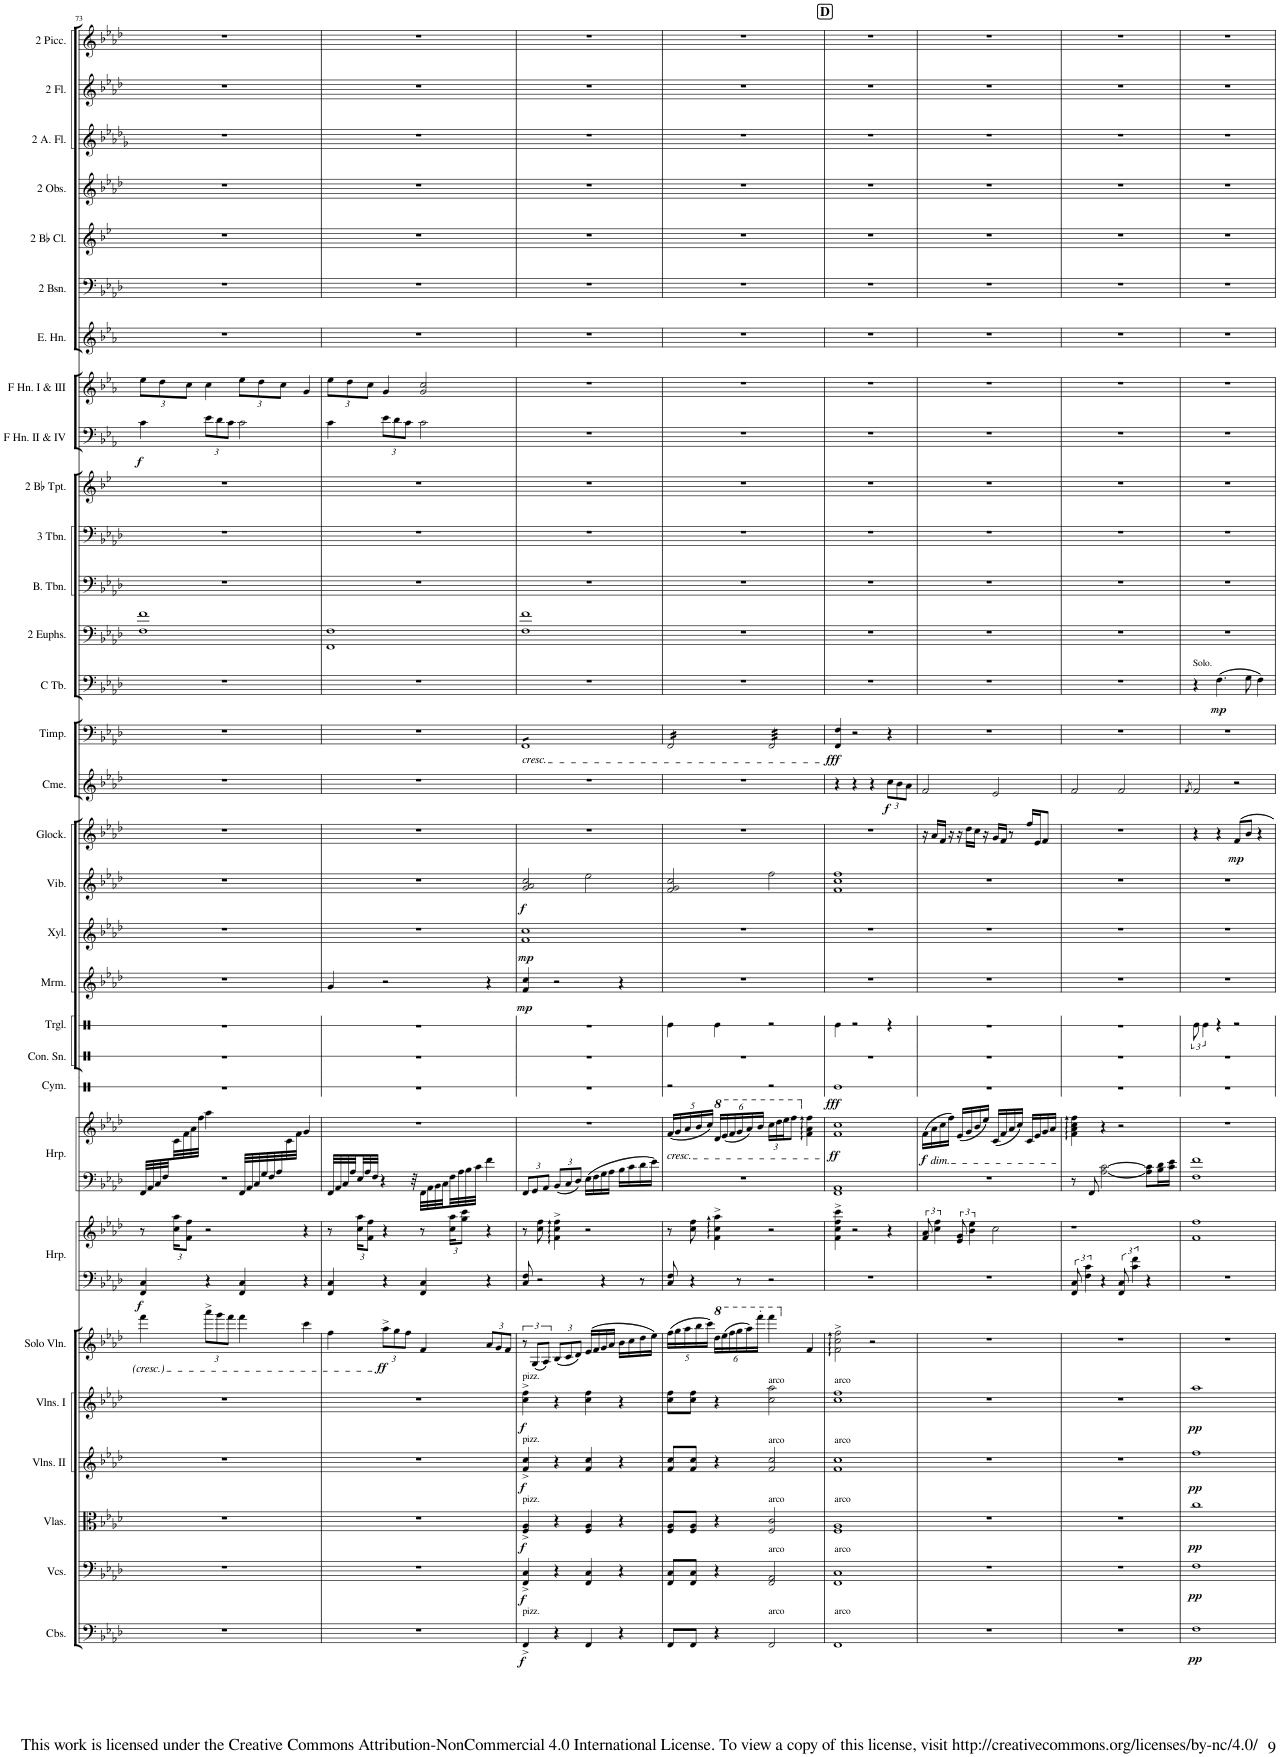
**kern	**dynam	**kern	**dynam	**kern	**dynam	**kern	**dynam	**kern	**dynam	**kern	**dynam	**kern	**kern	**dynam	**kern	**kern	**dynam	**kern	**dynam	**kern	**kern	**kern	**dynam	**kern	**dynam	**kern	**dynam	**kern	**dynam	**kern	**dynam	**kern	**dynam	**kern	**dynam	**kern	**kern	**kern	**kern	**kern	**dynam	**kern	**kern	**kern	**kern	**kern	**kern	**kern	**kern
*part31	*part31	*part30	*part30	*part29	*part29	*part28	*part28	*part27	*part27	*part26	*part26	*part25	*part25	*part25	*part24	*part24	*part24	*part23	*part23	*part22	*part21	*part20	*part20	*part19	*part19	*part18	*part18	*part17	*part17	*part16	*part16	*part15	*part15	*part14	*part14	*part13	*part12	*part11	*part10	*part9	*part9	*part8	*part7	*part6	*part5	*part4	*part3	*part2	*part1
*staff33	*staff33	*staff32	*staff32	*staff31	*staff31	*staff30	*staff30	*staff29	*staff29	*staff28	*staff28	*staff27	*staff26	*staff26/27	*staff25	*staff24	*staff24/25	*staff23	*staff23	*staff22	*staff21	*staff20	*staff20	*staff19	*staff19	*staff18	*staff18	*staff17	*staff17	*staff16	*staff16	*staff15	*staff15	*staff14	*staff14	*staff13	*staff12	*staff11	*staff10	*staff9	*staff9	*staff8	*staff7	*staff6	*staff5	*staff4	*staff3	*staff2	*staff1
*I"Contrabasses	*	*I"Violoncellos	*	*I"Violas	*	*I"Violino II	*	*I"Violins I	*	*I"Solo Violin	*	*I"Harp	*	*	*I"Harp	*	*	*I"Cymbal	*	*I"Concert Snare Drum	*I"Triangle	*I"Marimba	*	*I"Xylophone	*	*I"Vibraphone	*	*I"Glockenspiel	*	*I"Chromatic Chimes	*	*I"Timpani	*	*I"C Tuba	*	*I"2 Euphoniums	*I"Bass Trombone	*I"3 Trombone	*I"2 Bb Trumpets	*I"Horn in F II &amp; IV	*	*I"Horn in F I &amp; III	*I"English Horn	*I"2 Bassoons	*I"2 Bb Clarinets	*I"2 Oboes	*I"2 Alto Flutes	*I"2 Flutes	*I"2 Piccolo
*I'Cbs.	*	*I'Vcs.	*	*I'Vlas.	*	*	*	*I'Vlns. I	*	*I'Solo Vln.	*	*I'Hrp.	*	*	*I'Hrp.	*	*	*I'Cym.	*	*I'Con. Sn.	*I'Trgl.	*I'Mrm.	*	*I'Xyl.	*	*I'Vib.	*	*I'Glock.	*	*I'Cme.	*	*I'Timp.	*	*I'C Tb.	*	*I'2 Euphs.	*I'B. Tbn.	*I'3 Tbn.	*I'2 Bb Tpt.	*	*	*	*I'E. Hn.	*I'2 Bsn.	*I'2 Bb Cl.	*I'2 Obs.	*I'2 A. Fl.	*I'2 Fl.	*I'2 Picc.
!!LO:PB:g=z
*clefF4	*	*clefF4	*	*clefC3	*	*clefG2	*	*clefG2	*	*clefG2	*	*clefF4	*clefG2	*	*clefF4	*clefG2	*	*clefX	*	*clefX	*clefX	*clefG2	*	*clefG2	*	*clefG2	*	*clefG2	*	*clefG2	*	*clefF4	*	*clefF4	*	*clefF4	*clefF4	*clefF4	*clefG2	*clefF4	*	*clefG2	*clefG2	*clefF4	*clefG2	*clefG2	*clefG2	*clefG2	*clefG2
*Trd7c12	*	*	*	*	*	*	*	*	*	*	*	*	*	*	*	*	*	*	*	*	*	*	*	*Trd-7c-12	*	*	*	*Trd-14c-24	*	*	*	*	*	*	*	*	*	*	*Trd1c2	*Trd4c7	*	*Trd4c7	*Trd4c7	*	*Trd1c2	*	*Trd3c5	*	*Trd-7c-12
*k[b-e-a-d-]	*	*k[b-e-a-d-]	*	*k[b-e-a-d-]	*	*k[b-e-a-d-]	*	*k[b-e-a-d-]	*	*k[b-e-a-d-]	*	*k[b-e-a-d-]	*k[b-e-a-d-]	*	*k[b-e-a-d-]	*k[b-e-a-d-]	*	*k[]	*	*k[]	*k[]	*k[b-e-a-d-]	*	*k[b-e-a-d-]	*	*k[b-e-a-d-]	*	*k[b-e-a-d-]	*	*k[b-e-a-d-]	*	*k[b-e-a-d-]	*	*k[b-e-a-d-]	*	*k[b-e-a-d-]	*k[b-e-a-d-]	*k[b-e-a-d-]	*k[b-e-]	*k[b-e-a-]	*	*k[b-e-a-]	*k[b-e-a-]	*k[b-e-a-d-]	*k[b-e-]	*k[b-e-a-d-]	*k[b-e-a-d-g-]	*k[b-e-a-d-]	*k[b-e-a-d-]
*M4/4	*	*M4/4	*	*M4/4	*	*M4/4	*	*M4/4	*	*M4/4	*	*M4/4	*M4/4	*	*M4/4	*M4/4	*	*M4/4	*	*M4/4	*M4/4	*M4/4	*	*M4/4	*	*M4/4	*	*M4/4	*	*M4/4	*	*M4/4	*	*M4/4	*	*M4/4	*M4/4	*M4/4	*M4/4	*M4/4	*	*M4/4	*M4/4	*M4/4	*M4/4	*M4/4	*M4/4	*M4/4	*M4/4
=73	=73	=73	=73	=73	=73	=73	=73	=73	=73	=73	=73	=73	=73	=73	=73	=73	=73	=73	=73	=73	=73	=73	=73	=73	=73	=73	=73	=73	=73	=73	=73	=73	=73	=73	=73	=73	=73	=73	=73	=73	=73	=73	=73	=73	=73	=73	=73	=73	=73
*	*	*	*	*	*	*	*	*	*	*	*	*	*	*	*^	*	*	*	*	*	*	*	*	*	*	*	*	*	*	*	*	*	*	*	*	*	*	*	*	*	*	*	*	*	*	*	*	*	*
*	*	*	*	*	*	*	*	*	*	*	*	*	*	*	*	*	*	*	*	*	*	*	*	*	*	*	*	*	*	*	*	*	*	*	*	*	*	*	*	*	*	*	*Xbrackettup	*	*	*	*	*	*	*
!	!	!	!	!	!	!	!	!	!	!	!	!	!	!LO:DY:b=2	!	!	!	!	!	!	!	!	!	!	!	!	!	!	!	!	!	!	!	!	!	!	!	!	!	!	!	!LO:DY:b	!	!	!	!	!	!	!	!
1r	.	1r	.	1r	.	1r	.	1r	.	4fff\	.	4FF/ 4C/	8r	f	32FF/LLL	1r	8ryy	.	1r	.	1r	1r	1r	.	1r	.	1r	.	1r	.	1r	.	1r	.	1r	.	1F 1f	1r	1r	1r	4c\	f	12ee-\L	1r	1r	1r	1r	1r	1r	1r
.	.	.	.	.	.	.	.	.	.	.	.	.	.	.	32AA-/	.	.	.	.	.	.	.	.	.	.	.	.	.	.	.	.	.	.	.	.	.	.	.	.	.	.	.	.	.	.	.	.	.	.	.
.	.	.	.	.	.	.	.	.	.	.	.	.	.	.	32C/	.	.	.	.	.	.	.	.	.	.	.	.	.	.	.	.	.	.	.	.	.	.	.	.	.	.	.	.	.	.	.	.	.	.	.
.	.	.	.	.	.	.	.	.	.	.	.	.	.	.	.	.	.	.	.	.	.	.	.	.	.	.	.	.	.	.	.	.	.	.	.	.	.	.	.	.	.	.	12dd\	.	.	.	.	.	.	.
.	.	.	.	.	.	.	.	.	.	.	.	.	.	.	32F/	.	.	.	.	.	.	.	.	.	.	.	.	.	.	.	.	.	.	.	.	.	.	.	.	.	.	.	.	.	.	.	.	.	.	.
*	*	*	*	*	*	*	*	*	*	*	*	*	*Xbrackettup	*	*	*	*	*	*	*	*	*	*	*	*	*	*	*	*	*	*	*	*	*	*	*	*	*	*	*	*	*	*	*	*	*	*	*	*	*
.	.	.	.	.	.	.	.	.	.	.	.	.	24cc\ 24aa-\KL	.	4.ryy	.	32c\	.	.	.	.	.	.	.	.	.	.	.	.	.	.	.	.	.	.	.	.	.	.	.	.	.	.	.	.	.	.	.	.	.
.	.	.	.	.	.	.	.	.	.	.	.	.	.	.	.	.	32f\	.	.	.	.	.	.	.	.	.	.	.	.	.	.	.	.	.	.	.	.	.	.	.	.	.	.	.	.	.	.	.	.	.
.	.	.	.	.	.	.	.	.	.	.	.	.	12f\ 12ff\J	.	.	.	.	.	.	.	.	.	.	.	.	.	.	.	.	.	.	.	.	.	.	.	.	.	.	.	.	.	12cc\J	.	.	.	.	.	.	.
.	.	.	.	.	.	.	.	.	.	.	.	.	.	.	.	.	32a-\	.	.	.	.	.	.	.	.	.	.	.	.	.	.	.	.	.	.	.	.	.	.	.	.	.	.	.	.	.	.	.	.	.
.	.	.	.	.	.	.	.	.	.	.	.	.	.	.	.	.	32ff\JJJ	.	.	.	.	.	.	.	.	.	.	.	.	.	.	.	.	.	.	.	.	.	.	.	.	.	.	.	.	.	.	.	.	.
*	*	*	*	*	*	*	*	*	*	*Xbrackettup	*	*	*	*	*	*	*	*	*	*	*	*	*	*	*	*	*	*	*	*	*	*	*	*	*	*	*	*	*	*	*Xbrackettup	*	*	*	*	*	*	*	*	*
.	.	.	.	.	.	.	.	.	.	12aaa-^\L	.	4r	2r	.	.	.	4aa-\	.	.	.	.	.	.	.	.	.	.	.	.	.	.	.	.	.	.	.	.	.	.	.	12e-\L	.	4cc\	.	.	.	.	.	.	.
.	.	.	.	.	.	.	.	.	.	12ggg\	.	.	.	.	.	.	.	.	.	.	.	.	.	.	.	.	.	.	.	.	.	.	.	.	.	.	.	.	.	.	12d\	.	.	.	.	.	.	.	.	.
.	.	.	.	.	.	.	.	.	.	12fff\J	.	.	.	.	.	.	.	.	.	.	.	.	.	.	.	.	.	.	.	.	.	.	.	.	.	.	.	.	.	.	12c\J	.	.	.	.	.	.	.	.	.
.	.	.	.	.	.	.	.	.	.	4fff\	.	4FF/ 4C/	.	.	32FF/LLL	.	8.ryy	.	.	.	.	.	.	.	.	.	.	.	.	.	.	.	.	.	.	.	.	.	.	.	2c\	.	12ee-\L	.	.	.	.	.	.	.
.	.	.	.	.	.	.	.	.	.	.	.	.	.	.	32AA-/	.	.	.	.	.	.	.	.	.	.	.	.	.	.	.	.	.	.	.	.	.	.	.	.	.	.	.	.	.	.	.	.	.	.	.
.	.	.	.	.	.	.	.	.	.	.	.	.	.	.	32C/	.	.	.	.	.	.	.	.	.	.	.	.	.	.	.	.	.	.	.	.	.	.	.	.	.	.	.	.	.	.	.	.	.	.	.
.	.	.	.	.	.	.	.	.	.	.	.	.	.	.	.	.	.	.	.	.	.	.	.	.	.	.	.	.	.	.	.	.	.	.	.	.	.	.	.	.	.	.	12dd\	.	.	.	.	.	.	.
.	.	.	.	.	.	.	.	.	.	.	.	.	.	.	32G/	.	.	.	.	.	.	.	.	.	.	.	.	.	.	.	.	.	.	.	.	.	.	.	.	.	.	.	.	.	.	.	.	.	.	.
.	.	.	.	.	.	.	.	.	.	.	.	.	.	.	32F/	.	.	.	.	.	.	.	.	.	.	.	.	.	.	.	.	.	.	.	.	.	.	.	.	.	.	.	.	.	.	.	.	.	.	.
.	.	.	.	.	.	.	.	.	.	.	.	.	.	.	32A-/	.	.	.	.	.	.	.	.	.	.	.	.	.	.	.	.	.	.	.	.	.	.	.	.	.	.	.	.	.	.	.	.	.	.	.
.	.	.	.	.	.	.	.	.	.	.	.	.	.	.	.	.	.	.	.	.	.	.	.	.	.	.	.	.	.	.	.	.	.	.	.	.	.	.	.	.	.	.	12cc\J	.	.	.	.	.	.	.
.	.	.	.	.	.	.	.	.	.	.	.	.	.	.	4ryy	.	32c\	.	.	.	.	.	.	.	.	.	.	.	.	.	.	.	.	.	.	.	.	.	.	.	.	.	.	.	.	.	.	.	.	.
.	.	.	.	.	.	.	.	.	.	.	.	.	.	.	.	.	32f\JJJ	.	.	.	.	.	.	.	.	.	.	.	.	.	.	.	.	.	.	.	.	.	.	.	.	.	.	.	.	.	.	.	.	.
.	.	.	.	.	.	.	.	.	.	4ccc\	.	4r	4r	.	.	.	4g/	.	.	.	.	.	.	.	.	.	.	.	.	.	.	.	.	.	.	.	.	.	.	.	.	.	4g/	.	.	.	.	.	.	.
.	.	.	.	.	.	.	.	.	.	.	.	.	.	.	16ryy	.	.	.	.	.	.	.	.	.	.	.	.	.	.	.	.	.	.	.	.	.	.	.	.	.	.	.	.	.	.	.	.	.	.	.
*	*	*	*	*	*	*	*	*	*	*	*	*	*	*	*v	*v	*	*	*	*	*	*	*	*	*	*	*	*	*	*	*	*	*	*	*	*	*	*	*	*	*	*	*	*	*	*	*	*	*	*
=74	=74	=74	=74	=74	=74	=74	=74	=74	=74	=74	=74	=74	=74	=74	=74	=74	=74	=74	=74	=74	=74	=74	=74	=74	=74	=74	=74	=74	=74	=74	=74	=74	=74	=74	=74	=74	=74	=74	=74	=74	=74	=74	=74	=74	=74	=74	=74	=74	=74
1r	.	1r	.	1r	.	1r	.	1r	.	4ff\	.	4FF/ 4C/	8r	.	32FF/LLL	1r	.	1r	.	1r	1r	4g/	.	1r	.	1r	.	1r	.	1r	.	1r	.	1r	.	1FF 1F	1r	1r	1r	4c\	.	12ee-\L	1r	1r	1r	1r	1r	1r	1r
.	.	.	.	.	.	.	.	.	.	.	.	.	.	.	32AA-/	.	.	.	.	.	.	.	.	.	.	.	.	.	.	.	.	.	.	.	.	.	.	.	.	.	.	.	.	.	.	.	.	.	.
.	.	.	.	.	.	.	.	.	.	.	.	.	.	.	32C/	.	.	.	.	.	.	.	.	.	.	.	.	.	.	.	.	.	.	.	.	.	.	.	.	.	.	.	.	.	.	.	.	.	.
.	.	.	.	.	.	.	.	.	.	.	.	.	.	.	.	.	.	.	.	.	.	.	.	.	.	.	.	.	.	.	.	.	.	.	.	.	.	.	.	.	.	12dd\	.	.	.	.	.	.	.
.	.	.	.	.	.	.	.	.	.	.	.	.	.	.	32A-/	.	.	.	.	.	.	.	.	.	.	.	.	.	.	.	.	.	.	.	.	.	.	.	.	.	.	.	.	.	.	.	.	.	.
.	.	.	.	.	.	.	.	.	.	.	.	.	24cc\ 24aa-\KL	.	32E-/	.	.	.	.	.	.	.	.	.	.	.	.	.	.	.	.	.	.	.	.	.	.	.	.	.	.	.	.	.	.	.	.	.	.
.	.	.	.	.	.	.	.	.	.	.	.	.	.	.	32A-/	.	.	.	.	.	.	.	.	.	.	.	.	.	.	.	.	.	.	.	.	.	.	.	.	.	.	.	.	.	.	.	.	.	.
.	.	.	.	.	.	.	.	.	.	.	.	.	12f\ 12ff\J	.	.	.	.	.	.	.	.	.	.	.	.	.	.	.	.	.	.	.	.	.	.	.	.	.	.	.	.	12cc\J	.	.	.	.	.	.	.
.	.	.	.	.	.	.	.	.	.	.	.	.	.	.	32F/JJJ	.	.	.	.	.	.	.	.	.	.	.	.	.	.	.	.	.	.	.	.	.	.	.	.	.	.	.	.	.	.	.	.	.	.
.	.	.	.	.	.	.	.	.	.	.	.	.	.	.	4r	.	.	.	.	.	.	.	.	.	.	.	.	.	.	.	.	.	.	.	.	.	.	.	.	.	.	.	.	.	.	.	.	.	.
!	!	!	!	!	!	!	!	!	!	!	!LO:DY:b	!	!	!	!	!	!	!	!	!	!	!	!	!	!	!	!	!	!	!	!	!	!	!	!	!	!	!	!	!	!	!	!	!	!	!	!	!	!
.	.	.	.	.	.	.	.	.	.	12aa-^\L	ff	4r	4r	.	.	.	.	.	.	.	.	2r	.	.	.	.	.	.	.	.	.	.	.	.	.	.	.	.	.	12e-\L	.	4g/	.	.	.	.	.	.	.
.	.	.	.	.	.	.	.	.	.	12gg\	.	.	.	.	.	.	.	.	.	.	.	.	.	.	.	.	.	.	.	.	.	.	.	.	.	.	.	.	.	12d\	.	.	.	.	.	.	.	.	.
.	.	.	.	.	.	.	.	.	.	12ff\J	.	.	.	.	.	.	.	.	.	.	.	.	.	.	.	.	.	.	.	.	.	.	.	.	.	.	.	.	.	12c\J	.	.	.	.	.	.	.	.	.
.	.	.	.	.	.	.	.	.	.	.	.	.	.	.	32r	.	.	.	.	.	.	.	.	.	.	.	.	.	.	.	.	.	.	.	.	.	.	.	.	.	.	.	.	.	.	.	.	.	.
.	.	.	.	.	.	.	.	.	.	4f/	.	4FF/ 4C/	8r	.	32FF\LLL	.	.	.	.	.	.	.	.	.	.	.	.	.	.	.	.	.	.	.	.	.	.	.	.	2c\	.	2g/ 2cc/	.	.	.	.	.	.	.
.	.	.	.	.	.	.	.	.	.	.	.	.	.	.	32AA-\	.	.	.	.	.	.	.	.	.	.	.	.	.	.	.	.	.	.	.	.	.	.	.	.	.	.	.	.	.	.	.	.	.	.
.	.	.	.	.	.	.	.	.	.	.	.	.	.	.	32BB-\	.	.	.	.	.	.	.	.	.	.	.	.	.	.	.	.	.	.	.	.	.	.	.	.	.	.	.	.	.	.	.	.	.	.
.	.	.	.	.	.	.	.	.	.	.	.	.	.	.	32C\	.	.	.	.	.	.	.	.	.	.	.	.	.	.	.	.	.	.	.	.	.	.	.	.	.	.	.	.	.	.	.	.	.	.
.	.	.	.	.	.	.	.	.	.	.	.	.	24cc\ 24aa-\KL	.	32F\	.	.	.	.	.	.	.	.	.	.	.	.	.	.	.	.	.	.	.	.	.	.	.	.	.	.	.	.	.	.	.	.	.	.
.	.	.	.	.	.	.	.	.	.	.	.	.	.	.	32A-\	.	.	.	.	.	.	.	.	.	.	.	.	.	.	.	.	.	.	.	.	.	.	.	.	.	.	.	.	.	.	.	.	.	.
.	.	.	.	.	.	.	.	.	.	.	.	.	12gg\ 12ccc\J	.	.	.	.	.	.	.	.	.	.	.	.	.	.	.	.	.	.	.	.	.	.	.	.	.	.	.	.	.	.	.	.	.	.	.	.
.	.	.	.	.	.	.	.	.	.	.	.	.	.	.	32B-\	.	.	.	.	.	.	.	.	.	.	.	.	.	.	.	.	.	.	.	.	.	.	.	.	.	.	.	.	.	.	.	.	.	.
.	.	.	.	.	.	.	.	.	.	.	.	.	.	.	32c\JJJ	.	.	.	.	.	.	.	.	.	.	.	.	.	.	.	.	.	.	.	.	.	.	.	.	.	.	.	.	.	.	.	.	.	.
.	.	.	.	.	.	.	.	.	.	12a-/L	.	4r	4r	.	4f\	.	.	.	.	.	.	4r	.	.	.	.	.	.	.	.	.	.	.	.	.	.	.	.	.	.	.	.	.	.	.	.	.	.	.
.	.	.	.	.	.	.	.	.	.	12g/	.	.	.	.	.	.	.	.	.	.	.	.	.	.	.	.	.	.	.	.	.	.	.	.	.	.	.	.	.	.	.	.	.	.	.	.	.	.	.
.	.	.	.	.	.	.	.	.	.	12f/J	.	.	.	.	.	.	.	.	.	.	.	.	.	.	.	.	.	.	.	.	.	.	.	.	.	.	.	.	.	.	.	.	.	.	.	.	.	.	.
=75	=75	=75	=75	=75	=75	=75	=75	=75	=75	=75	=75	=75	=75	=75	=75	=75	=75	=75	=75	=75	=75	=75	=75	=75	=75	=75	=75	=75	=75	=75	=75	=75	=75	=75	=75	=75	=75	=75	=75	=75	=75	=75	=75	=75	=75	=75	=75	=75	=75
*	*	*	*	*	*	*	*	*	*	*brackettup	*	*	*	*	*Xbrackettup	*	*	*	*	*	*	*	*	*	*	*	*	*	*	*	*	*	*	*	*	*	*	*	*	*	*	*	*	*	*	*	*	*	*
!	!	!	!	!	!	!	!	!	!	!	!	!	!	!	!	!	!	!	!	!	!	!	!	!	!	!	!	!	!	!	!	!LO:TX:b:i:t=cresc.	!	!	!	!	!	!	!	!	!	!	!	!	!	!	!	!	!
!	!	!	!	!	!	!	!	!LO:TX:a:t=pizz.	!	!	!	!	!	!	!	!	!	!	!	!	!	!	!	!	!	!	!	!	!	!	!	!	!	!	!	!	!	!	!	!	!	!	!	!	!	!	!	!	!
!	!	!	!	!	!	!LO:TX:a:t=pizz.	!	!	!	!	!	!	!	!	!	!	!	!	!	!	!	!	!	!	!	!	!	!	!	!	!	!	!	!	!	!	!	!	!	!	!	!	!	!	!	!	!	!	!
!	!	!	!	!LO:TX:a:t=pizz.	!	!	!	!	!	!	!	!	!	!	!	!	!	!	!	!	!	!	!	!	!	!	!	!	!	!	!	!	!	!	!	!	!	!	!	!	!	!	!	!	!	!	!	!	!
!LO:TX:a:t=pizz.	!	!	!	!	!	!	!	!	!	!	!	!	!	!	!	!	!	!	!	!	!	!	!	!	!	!	!	!	!	!	!	!	!	!	!	!	!	!	!	!	!	!	!	!	!	!	!	!	!
!	!LO:DY:b	!	!LO:DY:b	!	!LO:DY:b	!	!LO:DY:b	!	!LO:DY:b	!	!	!	!	!	!	!	!	!	!	!	!	!	!LO:DY:b	!	!LO:DY:b	!	!LO:DY:b	!	!	!	!	!	!	!	!	!	!	!	!	!	!	!	!	!	!	!	!	!	!
*	*	*	*	*	*	*	*	*	*	*	*	*	*	*	*	*	*	*	*	*	*	*	*	*	*	*	*	*	*	*	*	*tremolo	*	*	*	*	*	*	*	*	*	*	*	*	*	*	*	*	*
4FF^/	f	4FF/^ 4C/^	f	4F/^ 4A-/^	f	4f/^ 4cc/^	f	4cc\^ 4ff\^	f	12r	.	8C/ 8F/	8r	.	12FF/L	1r	.	1r	.	1r	1r	4f/ 4cc/	mp	1f 1cc	mp	2g/ 2a-/ 2cc/	f	1r	.	1r	.	8FFL	.	1r	.	1F 1f	1r	1r	1r	1r	.	1r	1r	1r	1r	1r	1r	1r	1r
.	.	.	.	.	.	.	.	.	.	(12G/L	.	.	.	.	12GG/	.	.	.	.	.	.	.	.	.	.	.	.	.	.	.	.	.	.	.	.	.	.	.	.	.	.	.	.	.	.	.	.	.	.
.	.	.	.	.	.	.	.	.	.	.	.	2r	8cc\ 8ff\	.	.	.	.	.	.	.	.	.	.	.	.	.	.	.	.	.	.	8FF	.	.	.	.	.	.	.	.	.	.	.	.	.	.	.	.	.
.	.	.	.	.	.	.	.	.	.	12A-/J)	.	.	.	.	12AA-/J	.	.	.	.	.	.	.	.	.	.	.	.	.	.	.	.	.	.	.	.	.	.	.	.	.	.	.	.	.	.	.	.	.	.
*	*	*	*	*	*	*	*	*	*	*Xbrackettup	*	*	*	*	*	*	*	*	*	*	*	*	*	*	*	*	*	*	*	*	*	*	*	*	*	*	*	*	*	*	*	*	*	*	*	*	*	*	*
4r	.	4r	.	4r	.	4r	.	4r	.	(12B-/L	.	.	4f\^ 4cc\^ 4ff\^	.	12BB-/L	.	.	.	.	.	.	2r	.	.	.	.	.	.	.	.	.	8FF	.	.	.	.	.	.	.	.	.	.	.	.	.	.	.	.	.
.	.	.	.	.	.	.	.	.	.	12c/	.	.	.	.	12C/	.	.	.	.	.	.	.	.	.	.	.	.	.	.	.	.	.	.	.	.	.	.	.	.	.	.	.	.	.	.	.	.	.	.
.	.	.	.	.	.	.	.	.	.	.	.	.	.	.	.	.	.	.	.	.	.	.	.	.	.	.	.	.	.	.	.	8FF	.	.	.	.	.	.	.	.	.	.	.	.	.	.	.	.	.
.	.	.	.	.	.	.	.	.	.	12d-/J)	.	.	.	.	12D-/J	.	.	.	.	.	.	.	.	.	.	.	.	.	.	.	.	.	.	.	.	.	.	.	.	.	.	.	.	.	.	.	.	.	.
4FF/	.	4FF/ 4C/	.	4F/ 4A-/	.	4f/ 4cc/	.	4cc\ 4ff\	.	(16e-/LL	.	.	2r	.	16E-\LL	.	.	.	.	.	.	.	.	.	.	2ee-\	.	.	.	.	.	8FF	.	.	.	.	.	.	.	.	.	.	.	.	.	.	.	.	.
.	.	.	.	.	.	.	.	.	.	16f/	.	.	.	.	16F\	.	.	.	.	.	.	.	.	.	.	.	.	.	.	.	.	.	.	.	.	.	.	.	.	.	.	.	.	.	.	.	.	.	.
.	.	.	.	.	.	.	.	.	.	16g/	.	4r	.	.	16G\	.	.	.	.	.	.	.	.	.	.	.	.	.	.	.	.	8FF	.	.	.	.	.	.	.	.	.	.	.	.	.	.	.	.	.
.	.	.	.	.	.	.	.	.	.	16a-/JJ	.	.	.	.	16A-\JJ	.	.	.	.	.	.	.	.	.	.	.	.	.	.	.	.	.	.	.	.	.	.	.	.	.	.	.	.	.	.	.	.	.	.
4r	.	4r	.	4r	.	4r	.	4r	.	16b-\LL	.	.	.	.	16B-\LL	.	.	.	.	.	.	4r	.	.	.	.	.	.	.	.	.	8FF	.	.	.	.	.	.	.	.	.	.	.	.	.	.	.	.	.
.	.	.	.	.	.	.	.	.	.	16cc\	.	.	.	.	16c\	.	.	.	.	.	.	.	.	.	.	.	.	.	.	.	.	.	.	.	.	.	.	.	.	.	.	.	.	.	.	.	.	.	.
.	.	.	.	.	.	.	.	.	.	16dd-\	.	8r	.	.	16d-\	.	.	.	.	.	.	.	.	.	.	.	.	.	.	.	.	8FFJ	.	.	.	.	.	.	.	.	.	.	.	.	.	.	.	.	.
.	.	.	.	.	.	.	.	.	.	16ee-\JJ)	.	.	.	.	16e-\JJ	.	.	.	.	.	.	.	.	.	.	.	.	.	.	.	.	.	.	.	.	.	.	.	.	.	.	.	.	.	.	.	.	.	.
=76	=76	=76	=76	=76	=76	=76	=76	=76	=76	=76	=76	=76	=76	=76	=76	=76	=76	=76	=76	=76	=76	=76	=76	=76	=76	=76	=76	=76	=76	=76	=76	=76	=76	=76	=76	=76	=76	=76	=76	=76	=76	=76	=76	=76	=76	=76	=76	=76	=76
*	*	*	*	*	*	*	*	*	*	*	*	*	*	*	*	*Xbrackettup	*	*	*	*	*	*	*	*	*	*	*	*	*	*	*	*	*	*	*	*	*	*	*	*	*	*	*	*	*	*	*	*	*
!	!	!	!	!	!	!	!	!	!	!	!	!	!	!	!	!LO:TX:b:i:t=cresc.	!	!	!	!	!	!	!	!	!	!	!	!	!	!	!	!	!	!	!	!	!	!	!	!	!	!	!	!	!	!	!	!	!
8FF/L	.	8FF/ 8C/L	.	8F/ 8A-/L	.	8f/ 8cc/L	.	8cc\ 8ff\L	.	(20ff\LL	.	8C/ 8F/	8r	.	1r	(20f/LL	.	2r	.	1r	4Re\	1r	.	1r	.	2f/ 2g/ 2cc/	.	1r	.	1r	.	16FF/LL	.	1r	.	1r	1r	1r	1r	1r	.	1r	1r	1r	1r	1r	1r	1r	1r
.	.	.	.	.	.	.	.	.	.	20gg\	.	.	.	.	.	20g/	.	.	.	.	.	.	.	.	.	.	.	.	.	.	.	.	.	.	.	.	.	.	.	.	.	.	.	.	.	.	.	.	.
.	.	.	.	.	.	.	.	.	.	.	.	.	.	.	.	.	.	.	.	.	.	.	.	.	.	.	.	.	.	.	.	16FF/	.	.	.	.	.	.	.	.	.	.	.	.	.	.	.	.	.
.	.	.	.	.	.	.	.	.	.	20aa-\	.	.	.	.	.	20a-/	.	.	.	.	.	.	.	.	.	.	.	.	.	.	.	.	.	.	.	.	.	.	.	.	.	.	.	.	.	.	.	.	.
8FF/J	.	8FF/ 8C/J	.	8F/ 8A-/J	.	8f/ 8cc/J	.	8cc\ 8ff\J	.	.	.	4r	8cc\ 8ff\	.	.	.	.	.	.	.	.	.	.	.	.	.	.	.	.	.	.	16FF/	.	.	.	.	.	.	.	.	.	.	.	.	.	.	.	.	.
.	.	.	.	.	.	.	.	.	.	20bb-\	.	.	.	.	.	20b-/	.	.	.	.	.	.	.	.	.	.	.	.	.	.	.	.	.	.	.	.	.	.	.	.	.	.	.	.	.	.	.	.	.
.	.	.	.	.	.	.	.	.	.	.	.	.	.	.	.	.	.	.	.	.	.	.	.	.	.	.	.	.	.	.	.	16FF/	.	.	.	.	.	.	.	.	.	.	.	.	.	.	.	.	.
.	.	.	.	.	.	.	.	.	.	20ccc\JJ)	.	.	.	.	.	20cc/JJ)	.	.	.	.	.	.	.	.	.	.	.	.	.	.	.	.	.	.	.	.	.	.	.	.	.	.	.	.	.	.	.	.	.
*	*	*	*	*	*	*	*	*	*	*8va	*	*	*	*	*	*	*	*	*	*	*	*	*	*	*	*	*	*	*	*	*	*	*	*	*	*	*	*	*	*	*	*	*	*	*	*	*	*	*
*	*	*	*	*	*	*	*	*	*	*	*	*	*	*	*	*8va	*	*	*	*	*	*	*	*	*	*	*	*	*	*	*	*	*	*	*	*	*	*	*	*	*	*	*	*	*	*	*	*	*
4r	.	4r	.	4r	.	4r	.	4r	.	24ddd-\LL	.	.	4f\^ 4cc\^ 4aa-\^	.	.	24dd-/LL	.	.	.	.	4Re\	.	.	.	.	.	.	.	.	.	.	16FF/	.	.	.	.	.	.	.	.	.	.	.	.	.	.	.	.	.
.	.	.	.	.	.	.	.	.	.	(24eee-\	.	.	.	.	.	(24ee-/	.	.	.	.	.	.	.	.	.	.	.	.	.	.	.	.	.	.	.	.	.	.	.	.	.	.	.	.	.	.	.	.	.
.	.	.	.	.	.	.	.	.	.	.	.	.	.	.	.	.	.	.	.	.	.	.	.	.	.	.	.	.	.	.	.	16FF/	.	.	.	.	.	.	.	.	.	.	.	.	.	.	.	.	.
.	.	.	.	.	.	.	.	.	.	24fff\	.	.	.	.	.	24ff/	.	.	.	.	.	.	.	.	.	.	.	.	.	.	.	.	.	.	.	.	.	.	.	.	.	.	.	.	.	.	.	.	.
.	.	.	.	.	.	.	.	.	.	24ggg\	.	8r	.	.	.	24gg/	.	.	.	.	.	.	.	.	.	.	.	.	.	.	.	16FF/	.	.	.	.	.	.	.	.	.	.	.	.	.	.	.	.	.
.	.	.	.	.	.	.	.	.	.	24aaa-\)	.	.	.	.	.	24aa-/)	.	.	.	.	.	.	.	.	.	.	.	.	.	.	.	.	.	.	.	.	.	.	.	.	.	.	.	.	.	.	.	.	.
.	.	.	.	.	.	.	.	.	.	.	.	.	.	.	.	.	.	.	.	.	.	.	.	.	.	.	.	.	.	.	.	16FF/JJ	.	.	.	.	.	.	.	.	.	.	.	.	.	.	.	.	.
.	.	.	.	.	.	.	.	.	.	24ffff'\JJ	.	.	.	.	.	24bb-/JJ	.	.	.	.	.	.	.	.	.	.	.	.	.	.	.	.	.	.	.	.	.	.	.	.	.	.	.	.	.	.	.	.	.
!	!	!	!	!	!	!	!	!LO:TX:a:t=arco	!	!	!	!	!	!	!	!	!	!	!	!	!	!	!	!	!	!	!	!	!	!	!	!	!	!	!	!	!	!	!	!	!	!	!	!	!	!	!	!	!
!	!	!	!	!	!	!LO:TX:a:t=arco	!	!	!	!	!	!	!	!	!	!	!	!	!	!	!	!	!	!	!	!	!	!	!	!	!	!	!	!	!	!	!	!	!	!	!	!	!	!	!	!	!	!	!
!	!	!	!	!LO:TX:a:t=arco	!	!	!	!	!	!	!	!	!	!	!	!	!	!	!	!	!	!	!	!	!	!	!	!	!	!	!	!	!	!	!	!	!	!	!	!	!	!	!	!	!	!	!	!	!
!	!	!LO:TX:a:t=arco	!	!	!	!	!	!	!	!	!	!	!	!	!	!	!	!	!	!	!	!	!	!	!	!	!	!	!	!	!	!	!	!	!	!	!	!	!	!	!	!	!	!	!	!	!	!	!
!LO:TX:a:t=arco	!	!	!	!	!	!	!	!	!	!	!	!	!	!	!	!	!	!	!	!	!	!	!	!	!	!	!	!	!	!	!	!	!	!	!	!	!	!	!	!	!	!	!	!	!	!	!	!	!
2FF/	.	2FF/ 2AA-/	.	2F/ 2c/	.	2f/ 2cc/	.	2cc\ 2aa-\	.	4ffff\	.	2r	2r	.	.	24ccc\LL	.	2r	.	.	2r	.	.	.	.	2ff\	.	.	.	.	.	32FF/LLL	.	.	.	.	.	.	.	.	.	.	.	.	.	.	.	.	.
.	.	.	.	.	.	.	.	.	.	.	.	.	.	.	.	.	.	.	.	.	.	.	.	.	.	.	.	.	.	.	.	32FF/	.	.	.	.	.	.	.	.	.	.	.	.	.	.	.	.	.
.	.	.	.	.	.	.	.	.	.	.	.	.	.	.	.	24ddd-\	.	.	.	.	.	.	.	.	.	.	.	.	.	.	.	.	.	.	.	.	.	.	.	.	.	.	.	.	.	.	.	.	.
.	.	.	.	.	.	.	.	.	.	.	.	.	.	.	.	.	.	.	.	.	.	.	.	.	.	.	.	.	.	.	.	32FF/	.	.	.	.	.	.	.	.	.	.	.	.	.	.	.	.	.
.	.	.	.	.	.	.	.	.	.	.	.	.	.	.	.	24eee-\J	.	.	.	.	.	.	.	.	.	.	.	.	.	.	.	.	.	.	.	.	.	.	.	.	.	.	.	.	.	.	.	.	.
.	.	.	.	.	.	.	.	.	.	.	.	.	.	.	.	.	.	.	.	.	.	.	.	.	.	.	.	.	.	.	.	32FF/	.	.	.	.	.	.	.	.	.	.	.	.	.	.	.	.	.
.	.	.	.	.	.	.	.	.	.	.	.	.	.	.	.	8fff\J	.	.	.	.	.	.	.	.	.	.	.	.	.	.	.	32FF/	.	.	.	.	.	.	.	.	.	.	.	.	.	.	.	.	.
.	.	.	.	.	.	.	.	.	.	.	.	.	.	.	.	.	.	.	.	.	.	.	.	.	.	.	.	.	.	.	.	32FF/	.	.	.	.	.	.	.	.	.	.	.	.	.	.	.	.	.
.	.	.	.	.	.	.	.	.	.	.	.	.	.	.	.	.	.	.	.	.	.	.	.	.	.	.	.	.	.	.	.	32FF/	.	.	.	.	.	.	.	.	.	.	.	.	.	.	.	.	.
.	.	.	.	.	.	.	.	.	.	.	.	.	.	.	.	.	.	.	.	.	.	.	.	.	.	.	.	.	.	.	.	32FF/	.	.	.	.	.	.	.	.	.	.	.	.	.	.	.	.	.
*	*	*	*	*	*	*	*	*	*	*X8va	*	*	*	*	*	*	*	*	*	*	*	*	*	*	*	*	*	*	*	*	*	*	*	*	*	*	*	*	*	*	*	*	*	*	*	*	*	*	*
*	*	*	*	*	*	*	*	*	*	*	*	*	*	*	*	*X8va	*	*	*	*	*	*	*	*	*	*	*	*	*	*	*	*	*	*	*	*	*	*	*	*	*	*	*	*	*	*	*	*	*
.	.	.	.	.	.	.	.	.	.	4f/	.	.	.	.	.	4f\ 4a-\ 4ff\	.	.	.	.	.	.	.	.	.	.	.	.	.	.	.	32FF/	.	.	.	.	.	.	.	.	.	.	.	.	.	.	.	.	.
.	.	.	.	.	.	.	.	.	.	.	.	.	.	.	.	.	.	.	.	.	.	.	.	.	.	.	.	.	.	.	.	32FF/	.	.	.	.	.	.	.	.	.	.	.	.	.	.	.	.	.
.	.	.	.	.	.	.	.	.	.	.	.	.	.	.	.	.	.	.	.	.	.	.	.	.	.	.	.	.	.	.	.	32FF/	.	.	.	.	.	.	.	.	.	.	.	.	.	.	.	.	.
.	.	.	.	.	.	.	.	.	.	.	.	.	.	.	.	.	.	.	.	.	.	.	.	.	.	.	.	.	.	.	.	32FF/	.	.	.	.	.	.	.	.	.	.	.	.	.	.	.	.	.
.	.	.	.	.	.	.	.	.	.	.	.	.	.	.	.	.	.	.	.	.	.	.	.	.	.	.	.	.	.	.	.	32FF/	.	.	.	.	.	.	.	.	.	.	.	.	.	.	.	.	.
.	.	.	.	.	.	.	.	.	.	.	.	.	.	.	.	.	.	.	.	.	.	.	.	.	.	.	.	.	.	.	.	32FF/	.	.	.	.	.	.	.	.	.	.	.	.	.	.	.	.	.
.	.	.	.	.	.	.	.	.	.	.	.	.	.	.	.	.	.	.	.	.	.	.	.	.	.	.	.	.	.	.	.	32FF/	.	.	.	.	.	.	.	.	.	.	.	.	.	.	.	.	.
.	.	.	.	.	.	.	.	.	.	.	.	.	.	.	.	.	.	.	.	.	.	.	.	.	.	.	.	.	.	.	.	32FF/JJJ	.	.	.	.	.	.	.	.	.	.	.	.	.	.	.	.	.
*	*	*	*	*	*	*	*	*	*	*	*	*	*	*	*	*	*	*	*	*	*	*	*	*	*	*	*	*	*	*	*	*Xtremolo	*	*	*	*	*	*	*	*	*	*	*	*	*	*	*	*	*
!!LO:REH:place=s1:a:B:cj:fs=14:t=D
=77	=77	=77	=77	=77	=77	=77	=77	=77	=77	=77	=77	=77	=77	=77	=77	=77	=77	=77	=77	=77	=77	=77	=77	=77	=77	=77	=77	=77	=77	=77	=77	=77	=77	=77	=77	=77	=77	=77	=77	=77	=77	=77	=77	=77	=77	=77	=77	=77	=77
!	!	!	!	!	!	!	!	!LO:TX:a:t=arco	!	!	!	!	!	!	!	!	!	!	!	!	!	!	!	!	!	!	!	!	!	!	!	!	!	!	!	!	!	!	!	!	!	!	!	!	!	!	!	!	!
!	!	!	!	!	!	!LO:TX:a:t=arco	!	!	!	!	!	!	!	!	!	!	!	!	!	!	!	!	!	!	!	!	!	!	!	!	!	!	!	!	!	!	!	!	!	!	!	!	!	!	!	!	!	!	!
!	!	!	!	!LO:TX:a:t=arco	!	!	!	!	!	!	!	!	!	!	!	!	!	!	!	!	!	!	!	!	!	!	!	!	!	!	!	!	!	!	!	!	!	!	!	!	!	!	!	!	!	!	!	!	!
!	!	!LO:TX:a:t=arco	!	!	!	!	!	!	!	!	!	!	!	!	!	!	!	!	!	!	!	!	!	!	!	!	!	!	!	!	!	!	!	!	!	!	!	!	!	!	!	!	!	!	!	!	!	!	!
!LO:TX:a:t=arco	!	!	!	!	!	!	!	!	!	!	!	!	!	!	!	!	!	!	!	!	!	!	!	!	!	!	!	!	!	!	!	!	!	!	!	!	!	!	!	!	!	!	!	!	!	!	!	!	!
!	!	!	!	!	!	!	!	!	!	!	!	!	!	!	!	!	!LO:DY:b	!	!LO:DY:b	!	!	!	!	!	!	!	!	!	!	!	!	!	!LO:DY:b	!	!	!	!	!	!	!	!	!	!	!	!	!	!	!	!
1FF	.	1FF 1C	.	1F 1A-	.	1f 1cc	.	1cc 1ff	.	2f\^ 2cc\^ 2ff\^	.	1r	4f\^ 4cc\^ 4ff\^ 4ccc\^	.	1FF 1AA-	1f 1cc	ff	1Re	fff	1r	4Re\	1r	.	1r	.	1f 1cc 1ff	.	1r	.	4r	.	4FF/ 4F/	fff	1r	.	1r	1r	1r	1r	1r	.	1r	1r	1r	1r	1r	1r	1r	1r
.	.	.	.	.	.	.	.	.	.	.	.	.	2r	.	.	.	.	.	.	.	2r	.	.	.	.	.	.	.	.	4r	.	2r	.	.	.	.	.	.	.	.	.	.	.	.	.	.	.	.	.
.	.	.	.	.	.	.	.	.	.	2r	.	.	.	.	.	.	.	.	.	.	.	.	.	.	.	.	.	.	.	4r	.	.	.	.	.	.	.	.	.	.	.	.	.	.	.	.	.	.	.
*	*	*	*	*	*	*	*	*	*	*	*	*	*	*	*	*	*	*	*	*	*	*	*	*	*	*	*	*	*	*Xbrackettup	*	*	*	*	*	*	*	*	*	*	*	*	*	*	*	*	*	*	*
!	!	!	!	!	!	!	!	!	!	!	!	!	!	!	!	!	!	!	!	!	!	!	!	!	!	!	!	!	!	!	!LO:DY:b	!	!	!	!	!	!	!	!	!	!	!	!	!	!	!	!	!	!
.	.	.	.	.	.	.	.	.	.	.	.	.	4r	.	.	.	.	.	.	.	4r	.	.	.	.	.	.	.	.	12cc\L	f	4r	.	.	.	.	.	.	.	.	.	.	.	.	.	.	.	.	.
.	.	.	.	.	.	.	.	.	.	.	.	.	.	.	.	.	.	.	.	.	.	.	.	.	.	.	.	.	.	12b-\	.	.	.	.	.	.	.	.	.	.	.	.	.	.	.	.	.	.	.
.	.	.	.	.	.	.	.	.	.	.	.	.	.	.	.	.	.	.	.	.	.	.	.	.	.	.	.	.	.	12a-\J	.	.	.	.	.	.	.	.	.	.	.	.	.	.	.	.	.	.	.
=78	=78	=78	=78	=78	=78	=78	=78	=78	=78	=78	=78	=78	=78	=78	=78	=78	=78	=78	=78	=78	=78	=78	=78	=78	=78	=78	=78	=78	=78	=78	=78	=78	=78	=78	=78	=78	=78	=78	=78	=78	=78	=78	=78	=78	=78	=78	=78	=78	=78
*	*	*	*	*	*	*	*	*	*	*	*	*	*brackettup	*	*	*	*	*	*	*	*	*	*	*	*	*	*	*	*	*	*	*	*	*	*	*	*	*	*	*	*	*	*	*	*	*	*	*	*
!	!	!	!	!	!	!	!	!	!	!	!	!	!	!	!	!LO:TX:b:i:t=dim.	!	!	!	!	!	!	!	!	!	!	!	!	!	!	!	!	!	!	!	!	!	!	!	!	!	!	!	!	!	!	!	!	!
!	!	!	!	!	!	!	!	!	!	!	!	!	!	!	!	!	!LO:DY:b	!	!	!	!	!	!	!	!	!	!	!	!	!	!	!	!	!	!	!	!	!	!	!	!	!	!	!	!	!	!	!	!
1r	.	1r	.	1r	.	1r	.	1r	.	1r	.	1r	12f/ 12a-/	.	1r	(16f\LL	f	1r	.	1r	1r	1r	.	1r	.	1r	.	16r	.	2f/	.	1r	.	1r	.	1r	1r	1r	1r	1r	.	1r	1r	1r	1r	1r	1r	1r	1r
.	.	.	.	.	.	.	.	.	.	.	.	.	.	.	.	16a-\	.	.	.	.	.	.	.	.	.	.	.	16a-/LL	.	.	.	.	.	.	.	.	.	.	.	.	.	.	.	.	.	.	.	.	.
.	.	.	.	.	.	.	.	.	.	.	.	.	6cc\ 6ff\	.	.	.	.	.	.	.	.	.	.	.	.	.	.	.	.	.	.	.	.	.	.	.	.	.	.	.	.	.	.	.	.	.	.	.	.
.	.	.	.	.	.	.	.	.	.	.	.	.	.	.	.	16cc\	.	.	.	.	.	.	.	.	.	.	.	16f/JJ	.	.	.	.	.	.	.	.	.	.	.	.	.	.	.	.	.	.	.	.	.
.	.	.	.	.	.	.	.	.	.	.	.	.	.	.	.	16ff\JJ)	.	.	.	.	.	.	.	.	.	.	.	16r	.	.	.	.	.	.	.	.	.	.	.	.	.	.	.	.	.	.	.	.	.
.	.	.	.	.	.	.	.	.	.	.	.	.	12e-/ 12g/	.	.	(16e-/LL	.	.	.	.	.	.	.	.	.	.	.	16r	.	.	.	.	.	.	.	.	.	.	.	.	.	.	.	.	.	.	.	.	.
.	.	.	.	.	.	.	.	.	.	.	.	.	.	.	.	16g/	.	.	.	.	.	.	.	.	.	.	.	16dd-\LL	.	.	.	.	.	.	.	.	.	.	.	.	.	.	.	.	.	.	.	.	.
.	.	.	.	.	.	.	.	.	.	.	.	.	6b-\ 6ee-\	.	.	.	.	.	.	.	.	.	.	.	.	.	.	.	.	.	.	.	.	.	.	.	.	.	.	.	.	.	.	.	.	.	.	.	.
.	.	.	.	.	.	.	.	.	.	.	.	.	.	.	.	16b-/	.	.	.	.	.	.	.	.	.	.	.	16cc\JJ	.	.	.	.	.	.	.	.	.	.	.	.	.	.	.	.	.	.	.	.	.
.	.	.	.	.	.	.	.	.	.	.	.	.	.	.	.	16ee-/JJ)	.	.	.	.	.	.	.	.	.	.	.	16r	.	.	.	.	.	.	.	.	.	.	.	.	.	.	.	.	.	.	.	.	.
.	.	.	.	.	.	.	.	.	.	.	.	.	2cc\	.	.	(16c/LL	.	.	.	.	.	.	.	.	.	.	.	16g/LL	.	2e-/	.	.	.	.	.	.	.	.	.	.	.	.	.	.	.	.	.	.	.
.	.	.	.	.	.	.	.	.	.	.	.	.	.	.	.	16f/	.	.	.	.	.	.	.	.	.	.	.	16f/JJ	.	.	.	.	.	.	.	.	.	.	.	.	.	.	.	.	.	.	.	.	.
.	.	.	.	.	.	.	.	.	.	.	.	.	.	.	.	16a-/	.	.	.	.	.	.	.	.	.	.	.	8r	.	.	.	.	.	.	.	.	.	.	.	.	.	.	.	.	.	.	.	.	.
.	.	.	.	.	.	.	.	.	.	.	.	.	.	.	.	16cc/JJ)	.	.	.	.	.	.	.	.	.	.	.	.	.	.	.	.	.	.	.	.	.	.	.	.	.	.	.	.	.	.	.	.	.
.	.	.	.	.	.	.	.	.	.	.	.	.	.	.	.	16c/LL	.	.	.	.	.	.	.	.	.	.	.	16ff/LL	.	.	.	.	.	.	.	.	.	.	.	.	.	.	.	.	.	.	.	.	.
.	.	.	.	.	.	.	.	.	.	.	.	.	.	.	.	16e-/	.	.	.	.	.	.	.	.	.	.	.	16e-/J	.	.	.	.	.	.	.	.	.	.	.	.	.	.	.	.	.	.	.	.	.
.	.	.	.	.	.	.	.	.	.	.	.	.	.	.	.	16g/	.	.	.	.	.	.	.	.	.	.	.	8f/J	.	.	.	.	.	.	.	.	.	.	.	.	.	.	.	.	.	.	.	.	.
.	.	.	.	.	.	.	.	.	.	.	.	.	.	.	.	16a-/JJ	.	.	.	.	.	.	.	.	.	.	.	.	.	.	.	.	.	.	.	.	.	.	.	.	.	.	.	.	.	.	.	.	.
=79	=79	=79	=79	=79	=79	=79	=79	=79	=79	=79	=79	=79	=79	=79	=79	=79	=79	=79	=79	=79	=79	=79	=79	=79	=79	=79	=79	=79	=79	=79	=79	=79	=79	=79	=79	=79	=79	=79	=79	=79	=79	=79	=79	=79	=79	=79	=79	=79	=79
1r	.	1r	.	1r	.	1r	.	1r	.	1r	.	12FF/ 12C/	1r	.	8r	4f\ 4a-\ 4cc\ 4ff\	.	1r	.	1r	1r	1r	.	1r	.	1r	.	1r	.	2f/	.	1r	.	1r	.	1r	1r	1r	1r	1r	.	1r	1r	1r	1r	1r	1r	1r	1r
.	.	.	.	.	.	.	.	.	.	.	.	6F\ 6c\	.	.	.	.	.	.	.	.	.	.	.	.	.	.	.	.	.	.	.	.	.	.	.	.	.	.	.	.	.	.	.	.	.	.	.	.	.
.	.	.	.	.	.	.	.	.	.	.	.	.	.	.	8FF/	.	.	.	.	.	.	.	.	.	.	.	.	.	.	.	.	.	.	.	.	.	.	.	.	.	.	.	.	.	.	.	.	.	.
.	.	.	.	.	.	.	.	.	.	.	.	4r	.	.	[2A-\ [2c\	4r	.	.	.	.	.	.	.	.	.	.	.	.	.	.	.	.	.	.	.	.	.	.	.	.	.	.	.	.	.	.	.	.	.
.	.	.	.	.	.	.	.	.	.	.	.	12FF/ 12C/	.	.	.	2r	.	.	.	.	.	.	.	.	.	.	.	.	.	2f/	.	.	.	.	.	.	.	.	.	.	.	.	.	.	.	.	.	.	.
.	.	.	.	.	.	.	.	.	.	.	.	6c\ 6f\	.	.	.	.	.	.	.	.	.	.	.	.	.	.	.	.	.	.	.	.	.	.	.	.	.	.	.	.	.	.	.	.	.	.	.	.	.
.	.	.	.	.	.	.	.	.	.	.	.	4r	.	.	8A-\] 8c\]L	.	.	.	.	.	.	.	.	.	.	.	.	.	.	.	.	.	.	.	.	.	.	.	.	.	.	.	.	.	.	.	.	.	.
.	.	.	.	.	.	.	.	.	.	.	.	.	.	.	16B-\ 16d-\L	.	.	.	.	.	.	.	.	.	.	.	.	.	.	.	.	.	.	.	.	.	.	.	.	.	.	.	.	.	.	.	.	.	.
.	.	.	.	.	.	.	.	.	.	.	.	.	.	.	16c\ 16e-\JJ	.	.	.	.	.	.	.	.	.	.	.	.	.	.	.	.	.	.	.	.	.	.	.	.	.	.	.	.	.	.	.	.	.	.
=80	=80	=80	=80	=80	=80	=80	=80	=80	=80	=80	=80	=80	=80	=80	=80	=80	=80	=80	=80	=80	=80	=80	=80	=80	=80	=80	=80	=80	=80	=80	=80	=80	=80	=80	=80	=80	=80	=80	=80	=80	=80	=80	=80	=80	=80	=80	=80	=80	=80
.	.	.	.	.	.	.	.	.	.	.	.	.	.	.	.	.	.	.	.	.	.	.	.	.	.	.	.	.	.	8qf/	.	.	.	.	.	.	.	.	.	.	.	.	.	.	.	.	.	.	.
!	!	!	!	!	!	!	!	!	!	!	!	!	!	!	!	!	!	!	!	!	!	!	!	!	!	!	!	!	!	!	!	!	!	!LO:TX:a:t=Solo.	!	!	!	!	!	!	!	!	!	!	!	!	!	!	!
!	!LO:DY:b	!	!LO:DY:b	!	!LO:DY:b	!	!LO:DY:b	!	!LO:DY:b	!	!	!	!	!	!	!	!	!	!	!	!	!	!	!	!	!	!	!	!	!	!	!	!	!	!	!	!	!	!	!	!	!	!	!	!	!	!	!	!
1F	pp	1F	pp	1cc	pp	1ff	pp	1aa-	pp	1r	.	1r	1f 1ff	.	1F 1f	1r	.	1r	.	1r	12Re\	1r	.	1r	.	1r	.	4r	.	2f/	.	1r	.	4r	.	1r	1r	1r	1r	1r	.	1r	1r	1r	1r	1r	1r	1r	1r
.	.	.	.	.	.	.	.	.	.	.	.	.	.	.	.	.	.	.	.	.	6Re\	.	.	.	.	.	.	.	.	.	.	.	.	.	.	.	.	.	.	.	.	.	.	.	.	.	.	.	.
!	!	!	!	!	!	!	!	!	!	!	!	!	!	!	!	!	!	!	!	!	!	!	!	!	!	!	!	!	!	!	!	!	!	!	!LO:DY:b	!	!	!	!	!	!	!	!	!	!	!	!	!	!
.	.	.	.	.	.	.	.	.	.	.	.	.	.	.	.	.	.	.	.	.	4r	.	.	.	.	.	.	4r	.	.	.	.	.	(4.F\	mp	.	.	.	.	.	.	.	.	.	.	.	.	.	.
!	!	!	!	!	!	!	!	!	!	!	!	!	!	!	!	!	!	!	!	!	!	!	!	!	!	!	!	!	!LO:DY:b	!	!	!	!	!	!	!	!	!	!	!	!	!	!	!	!	!	!	!	!
.	.	.	.	.	.	.	.	.	.	.	.	.	.	.	.	.	.	.	.	.	2r	.	.	.	.	.	.	8f/L	mp	2r	.	.	.	.	.	.	.	.	.	.	.	.	.	.	.	.	.	.	.
.	.	.	.	.	.	.	.	.	.	.	.	.	.	.	.	.	.	.	.	.	.	.	.	.	.	.	.	8b-/J	.	.	.	.	.	8G\	.	.	.	.	.	.	.	.	.	.	.	.	.	.	.
.	.	.	.	.	.	.	.	.	.	.	.	.	.	.	.	.	.	.	.	.	.	.	.	.	.	.	.	4r	.	.	.	.	.	4F\)	.	.	.	.	.	.	.	.	.	.	.	.	.	.	.
=	=	=	=	=	=	=	=	=	=	=	=	=	=	=	=	=	=	=	=	=	=	=	=	=	=	=	=	=	=	=	=	=	=	=	=	=	=	=	=	=	=	=	=	=	=	=	=	=	=
*-	*-	*-	*-	*-	*-	*-	*-	*-	*-	*-	*-	*-	*-	*-	*-	*-	*-	*-	*-	*-	*-	*-	*-	*-	*-	*-	*-	*-	*-	*-	*-	*-	*-	*-	*-	*-	*-	*-	*-	*-	*-	*-	*-	*-	*-	*-	*-	*-	*-
